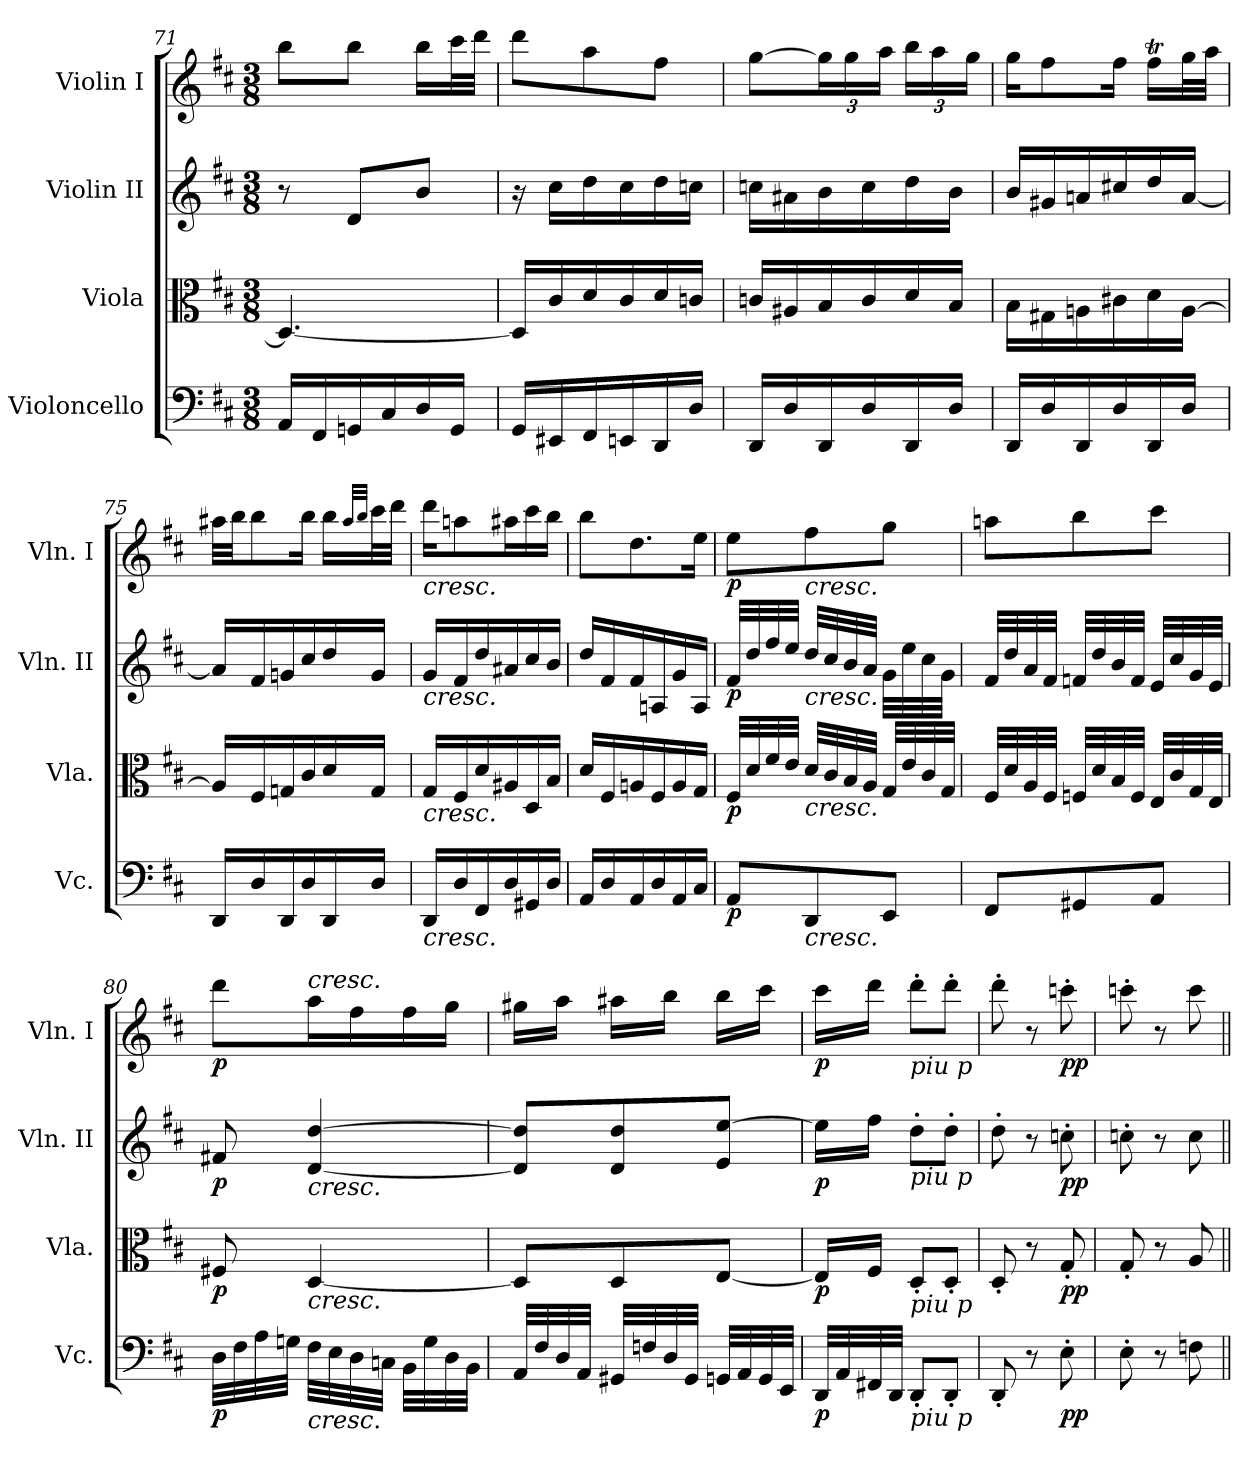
**kern	**dynam	**kern	**dynam	**kern	**dynam	**kern	**dynam
*part4	*part4	*part3	*part3	*part2	*part2	*part1	*part1
*staff4	*staff4	*staff3	*staff3	*staff2	*staff2	*staff1	*staff1
*I"Violoncello	*	*I"Viola	*	*I"Violin II	*	*I"Violin I	*
*I'Vc.	*	*I'Vla.	*	*I'Vln. II	*	*I'Vln. I	*
*clefF4	*	*clefC3	*	*clefG2	*	*clefG2	*
*k[f#c#]	*	*k[f#c#]	*	*k[f#c#]	*	*k[f#c#]	*
*M3/8	*	*M3/8	*	*M3/8	*	*M3/8	*
=71	=71	=71	=71	=71	=71	=71	=71
16AA/LL	.	4.D/_	.	8r	.	8bb\L	.
16FF#/	.	.	.	.	.	.	.
16GGn/	.	.	.	8d/L	.	8bb\J	.
16C#/	.	.	.	.	.	.	.
16D/	.	.	.	8b/J	.	16bb\LL	.
16GG/JJ	.	.	.	.	.	32ccc#\L	.
.	.	.	.	.	.	32ddd\JJJ	.
=72	=72	=72	=72	=72	=72	=72	=72
16GG/LL	.	16D/LL]	.	16r	.	8ddd\L	.
16EE#X/	.	16c#/	.	16cc#\LL	.	.	.
16FF#/	.	16d/	.	16dd\	.	8aa\	.
16EEn/	.	16c#/	.	16cc#\	.	.	.
16DD/	.	16d/	.	16dd\	.	8ff#\J	.
16D/JJ	.	16cn/JJ	.	16ccn\JJ	.	.	.
=73	=73	=73	=73	=73	=73	=73	=73
16DD/LL	.	16cn/LL	.	16ccn\LL	.	[8gg\L	.
16D/	.	16A#X/	.	16a#X\	.	.	.
16DD/	.	16B/	.	16b\	.	24gg\L]	.
.	.	.	.	.	.	24gg\	.
16D/	.	16c/	.	16cc\	.	.	.
.	.	.	.	.	.	24aa\JJ	.
*	*	*	*	*	*	*Xbrackettup	*
16DD/	.	16d/	.	16dd\	.	24bb\LL	.
.	.	.	.	.	.	24aa\	.
16D/JJ	.	16B/JJ	.	16b\JJ	.	.	.
.	.	.	.	.	.	24gg\JJ	.
=74	=74	=74	=74	=74	=74	=74	=74
16DD/LL	.	16B\LL	.	16b/LL	.	16gg\KL	.
16D/	.	16G#X\	.	16g#X/	.	8ff#\	.
16DD/	.	16An\	.	16an/	.	.	.
16D/	.	16c#X\	.	16cc#X/	.	16ff#\Jk	.
16DD/	.	16d\	.	16dd/	.	16ff#t\LL	.
16D/JJ	.	[16A\JJ	.	[16a/JJ	.	32gg\L	.
.	.	.	.	.	.	32aa\JJJ	.
=75	=75	=75	=75	=75	=75	=75	=75
16DD/LL	.	16A/LL]	.	16a/LL]	.	32aa#X\LLL	.
.	.	.	.	.	.	32bb\JJ	.
16D/	.	16F#/	.	16f#/	.	8bb\	.
16DD/	.	16Gn/	.	16gn/	.	.	.
16D/	.	16c#/	.	16cc#/	.	16bb\Jk	.
16DD/	.	16d/	.	16dd/	.	16bb\LL	.
.	.	.	.	.	.	32qaa#/LLL	.
.	.	.	.	.	.	32qbb/JJJ	.
16D/JJ	.	16G/JJ	.	16g/JJ	.	32ccc#\L	.
.	.	.	.	.	.	32ddd\JJJ	.
=76	=76	=76	=76	=76	=76	=76	=76
!	!	!	!	!	!	!LO:TX:b:i:t=cresc.	!
!	!	!	!	!LO:TX:b:i:t=cresc.	!	!	!
!	!	!LO:TX:b:i:t=cresc.	!	!	!	!	!
!LO:TX:b:i:t=cresc.	!	!	!	!	!	!	!
16DD/LL	.	16G/LL	.	16g/LL	.	16ddd\KL	.
16D/	.	16F#/	.	16f#/	.	8aan\	.
16FF#/	.	16d/	.	16dd/	.	.	.
16D/	.	16A#X/	.	16a#X/	.	16aa#X\L	.
16GG#X/	.	16D/	.	16cc#/	.	16ccc#\	.
16D/JJ	.	16B/JJ	.	16b/JJ	.	16bb\JJ	.
=77	=77	=77	=77	=77	=77	=77	=77
16AA/LL	.	16d/LL	.	16dd/LL	.	8bb\L	.
16D/	.	16F#/	.	16f#/	.	.	.
16AA/	.	16An/	.	16f#/	.	8.dd\	.
16D/	.	16F#/	.	16An/	.	.	.
16AA/	.	16A/	.	16g/	.	.	.
16C#/JJ	.	16G/JJ	.	16A/JJ	.	16ee\Jk	.
=78	=78	=78	=78	=78	=78	=78	=78
!	!LO:DY:b	!	!LO:DY:b	!	!LO:DY:b	!	!LO:DY:b
8AA/L	p	32F#/LLL	p	32f#/LLL	p	8ee\L	p
.	.	32d/	.	32dd/	.	.	.
.	.	32f#/	.	32ff#/	.	.	.
.	.	32e/JJJ	.	32ee/JJJ	.	.	.
!	!	!	!	!	!	!LO:TX:b:i:t=cresc.	!
!	!	!	!	!LO:TX:b:i:t=cresc.	!	!	!
!	!	!LO:TX:b:i:t=cresc.	!	!	!	!	!
!LO:TX:b:i:t=cresc.	!	!	!	!	!	!	!
8DD/	.	32d/LLL	.	32dd/LLL	.	8ff#\	.
.	.	32c#/	.	32cc#/	.	.	.
.	.	32B/	.	32b/	.	.	.
.	.	32A/JJJ	.	32a/JJJ	.	.	.
8EE/J	.	32G/LLL	.	32g\LLL	.	8gg\J	.
.	.	32e/	.	32ee\	.	.	.
.	.	32c#/	.	32cc#\	.	.	.
.	.	32G/JJJ	.	32g\JJJ	.	.	.
=79	=79	=79	=79	=79	=79	=79	=79
8FF#/L	.	32F#/LLL	.	32f#/LLL	.	8aan\L	.
.	.	32d/	.	32dd/	.	.	.
.	.	32A/	.	32a/	.	.	.
.	.	32F#/JJJ	.	32f#/JJJ	.	.	.
8GG#X/	.	32Fn/LLL	.	32fn/LLL	.	8bb\	.
.	.	32d/	.	32dd/	.	.	.
.	.	32B/	.	32b/	.	.	.
.	.	32F/JJJ	.	32f/JJJ	.	.	.
8AA/J	.	32E/LLL	.	32e/LLL	.	8ccc#\J	.
.	.	32c#/	.	32cc#/	.	.	.
.	.	32G/	.	32g/	.	.	.
.	.	32E/JJJ	.	32e/JJJ	.	.	.
=80	=80	=80	=80	=80	=80	=80	=80
!	!LO:DY:b	!	!LO:DY:b	!	!LO:DY:b	!	!LO:DY:b
32D\LLL	p	8F#X/	p	8f#X/	p	8ddd\L	p
32F#\	.	.	.	.	.	.	.
32A\	.	.	.	.	.	.	.
32Gn\JJJ	.	.	.	.	.	.	.
!	!	!	!	!	!	!LO:TX:a:i:t=cresc.	!
!	!	!	!	!LO:TX:b:i:t=cresc.	!	!	!
!	!	!LO:TX:b:i:t=cresc.	!	!	!	!	!
!LO:TX:b:i:t=cresc.	!	!	!	!	!	!	!
32F#\LLL	.	[4D/	.	[4d/ [4dd/	.	16aa\L	.
32E\	.	.	.	.	.	.	.
32D\	.	.	.	.	.	16ff#\	.
32Cn\JJJ	.	.	.	.	.	.	.
32BB\LLL	.	.	.	.	.	16ff#\	.
32G\	.	.	.	.	.	.	.
32D\	.	.	.	.	.	16gg\JJ	.
32BB\JJJ	.	.	.	.	.	.	.
=81	=81	=81	=81	=81	=81	=81	=81
32AA/LLL	.	8D/L]	.	8d/] 8dd/]L	.	16gg#X\LL	.
32F#/	.	.	.	.	.	.	.
32D/	.	.	.	.	.	16aa\JJ	.
32AA/JJJ	.	.	.	.	.	.	.
32GG#X/LLL	.	8D/	.	8d/ 8dd/	.	16aa#X\LL	.
32Fn/	.	.	.	.	.	.	.
32D/	.	.	.	.	.	16bb\JJ	.
32GG#/JJJ	.	.	.	.	.	.	.
32GGn/LLL	.	[8E/J	.	8e/ [8ee/J	.	16bb\LL	.
32AA/	.	.	.	.	.	.	.
32GG/	.	.	.	.	.	16ccc#\JJ	.
32EE/JJJ	.	.	.	.	.	.	.
=82	=82	=82	=82	=82	=82	=82	=82
!	!LO:DY:b	!	!LO:DY:b	!	!LO:DY:b	!	!LO:DY:b
32DD/LLL	p	16E/LL]	p	16ee\LL]	p	16ccc#\LL	p
32AA/	.	.	.	.	.	.	.
32FF#X/	.	16F#/JJ	.	16ff#\JJ	.	16ddd\JJ	.
32DD/JJJ	.	.	.	.	.	.	.
!	!	!	!	!	!	!LO:TX:b:i:t=piu p	!
!	!	!	!	!LO:TX:b:i:t=piu p	!	!	!
!	!	!LO:TX:b:i:t=piu p	!	!	!	!	!
!LO:TX:b:i:t=piu p	!	!	!	!	!	!	!
8DD'/L	.	8D'/L	.	8dd'\L	.	8ddd'\L	.
8DD'/J	.	8D'/J	.	8dd'\J	.	8ddd'\J	.
=83	=83	=83	=83	=83	=83	=83	=83
8DD'/	.	8D'/	.	8dd'\	.	8ddd'\	.
8r	.	8r	.	8r	.	8r	.
!	!LO:DY:b	!	!LO:DY:b	!	!LO:DY:b	!	!LO:DY:b
8E'\	pp	8G'/	pp	8ccn'\	pp	8cccn'\	pp
=84	=84	=84	=84	=84	=84	=84	=84
8E'\	.	8G'/	.	8ccn'\	.	8cccn'\	.
8r	.	8r	.	8r	.	8r	.
8Fn\	.	8A/	.	8cc\	.	8ccc\	.
=||	=||	=||	=||	=||	=||	=||	=||
*-	*-	*-	*-	*-	*-	*-	*-
